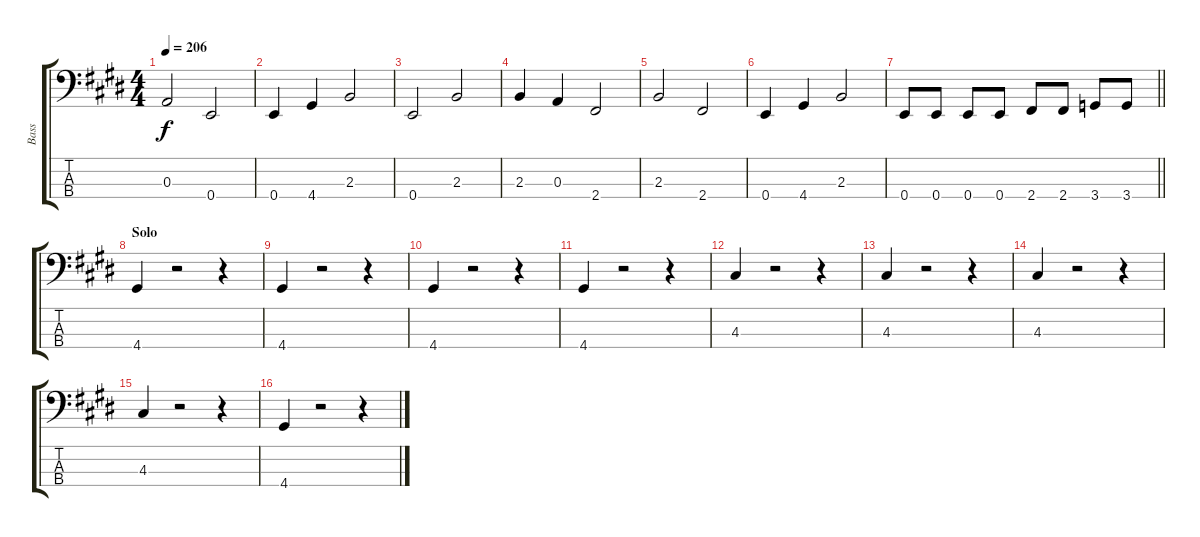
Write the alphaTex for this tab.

\track ("Bass" "Bass") {instrument electricbassfinger}
\staff {score tabs}
\tuning (G2 D2 A1 E1) {hide}
\ts (4 4)
\tempo 206
\clef f4
\ks e
0.3.2{dy f} 0.4.2 |
0.4.4 4.4.4 2.3.2 |
0.4.2 2.3.2 |
2.3.4 0.3.4 2.4.2 |
2.3.2 2.4.2 |
0.4.4 4.4.4 2.3.2 |
\barLineRight lightlight
0.4.8 0.4.8 0.4.8 0.4.8 2.4.8 2.4.8 3.4.8 3.4.8 |
\section ("" "Solo")
4.4.4 r.2 r.4 |
4.4.4 r.2 r.4 |
4.4.4 r.2 r.4 |
4.4.4 r.2 r.4 |
4.3.4 r.2 r.4 |
4.3.4 r.2 r.4 |
4.3.4 r.2 r.4 |
4.3.4 r.2 r.4 |
4.4.4 r.2 r.4
